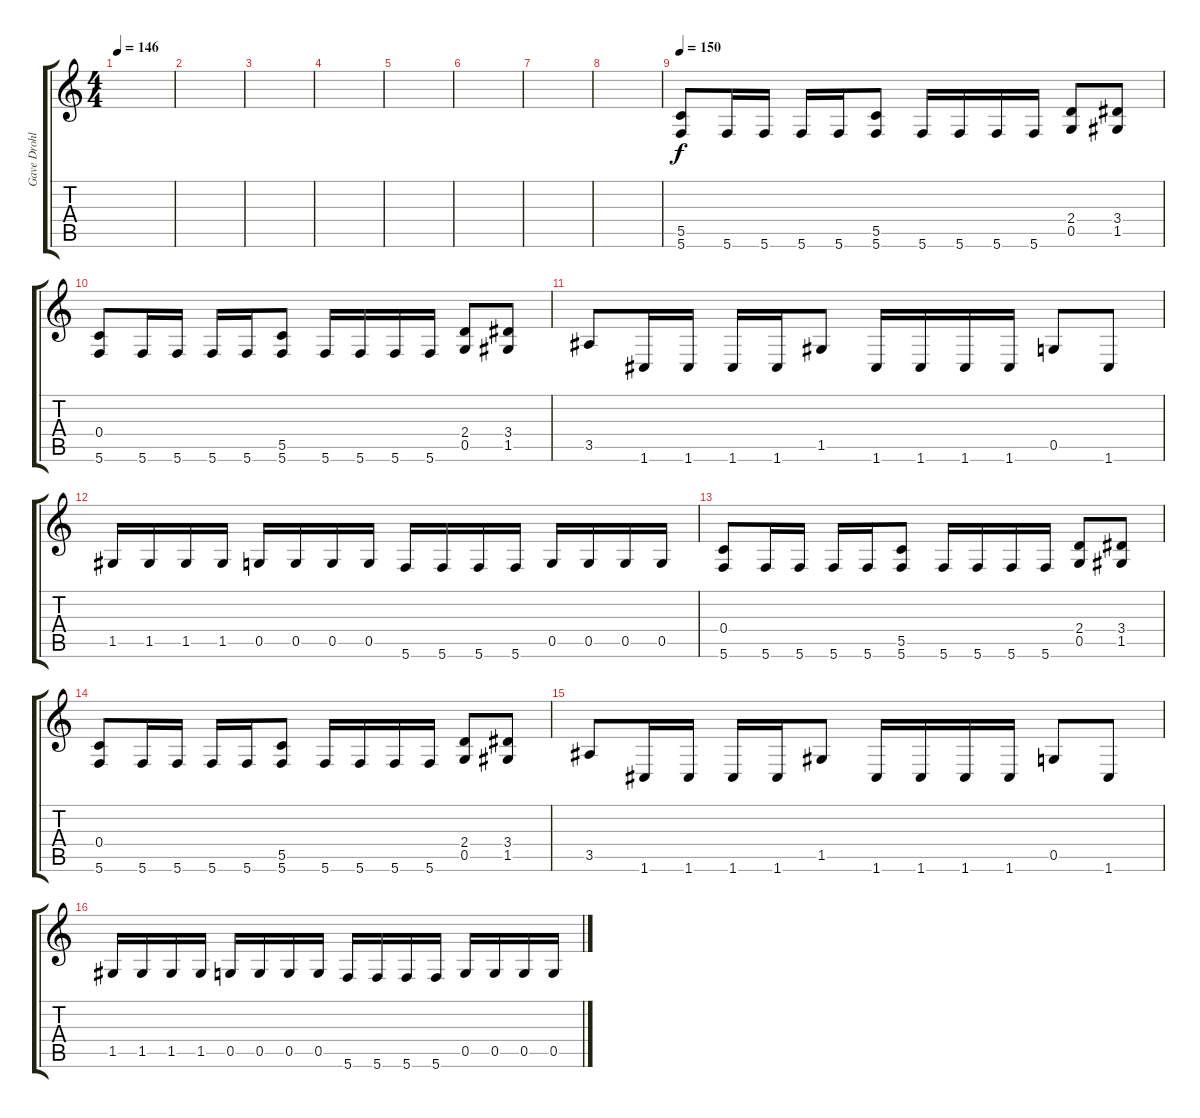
\track ("Gave Drohl" "Gave Drohl") {instrument distortionguitar}
\staff {score tabs}
\tuning (D4 A3 F3 C3 G2 C2) {hide}
\ts (4 4)
\tempo 146
\clef g2
\ks c
|
|
|
|
|
|
|
|
\tempo 150
(5.5 5.6).8 5.6.16 5.6.16 5.6.16 5.6.16 (5.5 5.6).8 5.6.16 5.6.16 5.6.16 5.6.16 (2.4 0.5).8 (3.4 1.5).8 |
(0.4 5.6).8 5.6.16 5.6.16 5.6.16 5.6.16 (5.5 5.6).8 5.6.16 5.6.16 5.6.16 5.6.16 (2.4 0.5).8 (3.4 1.5).8 |
3.5.8 1.6.16 1.6.16 1.6.16 1.6.16 1.5.8 1.6.16 1.6.16 1.6.16 1.6.16 0.5.8 1.6.8 |
1.5.16 1.5.16 1.5.16 1.5.16 0.5.16 0.5.16 0.5.16 0.5.16 5.6.16 5.6.16 5.6.16 5.6.16 0.5.16 0.5.16 0.5.16 0.5.16 |
(0.4 5.6).8 5.6.16 5.6.16 5.6.16 5.6.16 (5.5 5.6).8 5.6.16 5.6.16 5.6.16 5.6.16 (2.4 0.5).8 (3.4 1.5).8 |
(0.4 5.6).8 5.6.16 5.6.16 5.6.16 5.6.16 (5.5 5.6).8 5.6.16 5.6.16 5.6.16 5.6.16 (2.4 0.5).8 (3.4 1.5).8 |
3.5.8 1.6.16 1.6.16 1.6.16 1.6.16 1.5.8 1.6.16 1.6.16 1.6.16 1.6.16 0.5.8 1.6.8 |
1.5.16 1.5.16 1.5.16 1.5.16 0.5.16 0.5.16 0.5.16 0.5.16 5.6.16 5.6.16 5.6.16 5.6.16 0.5.16 0.5.16 0.5.16 0.5.16
